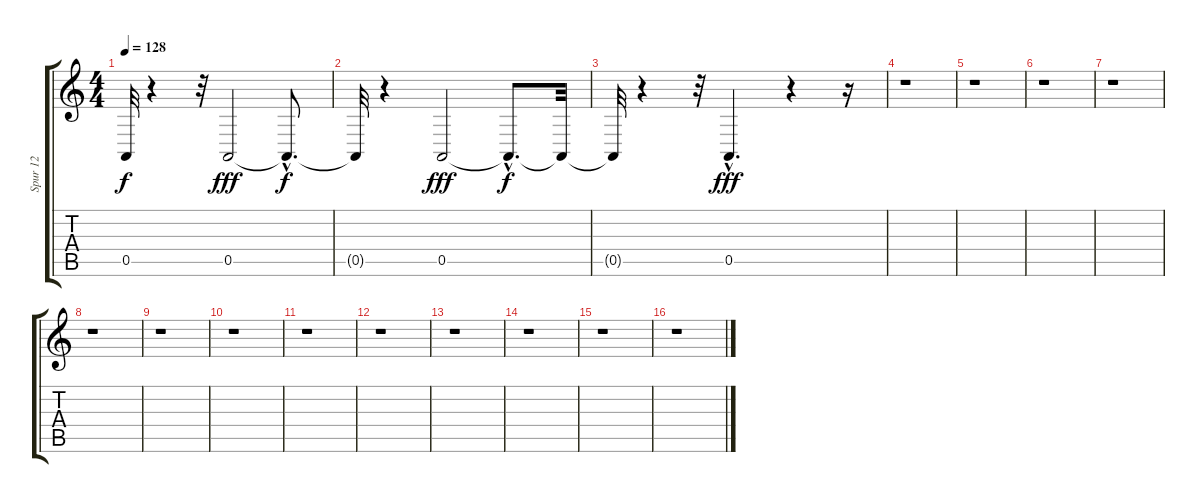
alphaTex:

\track ("Spur 12" "Spur 12") {instrument guitarfretnoise}
\staff {score tabs}
\tuning (E4 B3 G3 D3 A2 E2) {hide}
\ts (4 4)
\tempo 128
\clef g2
\ks c
0.5{t}.32{dy f} r.4 r.32 0.5.2{dy fff} 0.5{hac t}.8{d dy f} |
0.5{t}.32 r.4 0.5.2{dy fff} 0.5{hac t}.8{d dy f} 0.5{t}.32 |
0.5{t}.32 r.4 r.32 0.5{hac}.4{d dy fff} r.4 r.16 |
r.1 |
r.1 |
r.1 |
r.1 |
r.1 |
r.1 |
r.1 |
r.1 |
r.1 |
r.1 |
r.1 |
r.1 |
r.1
